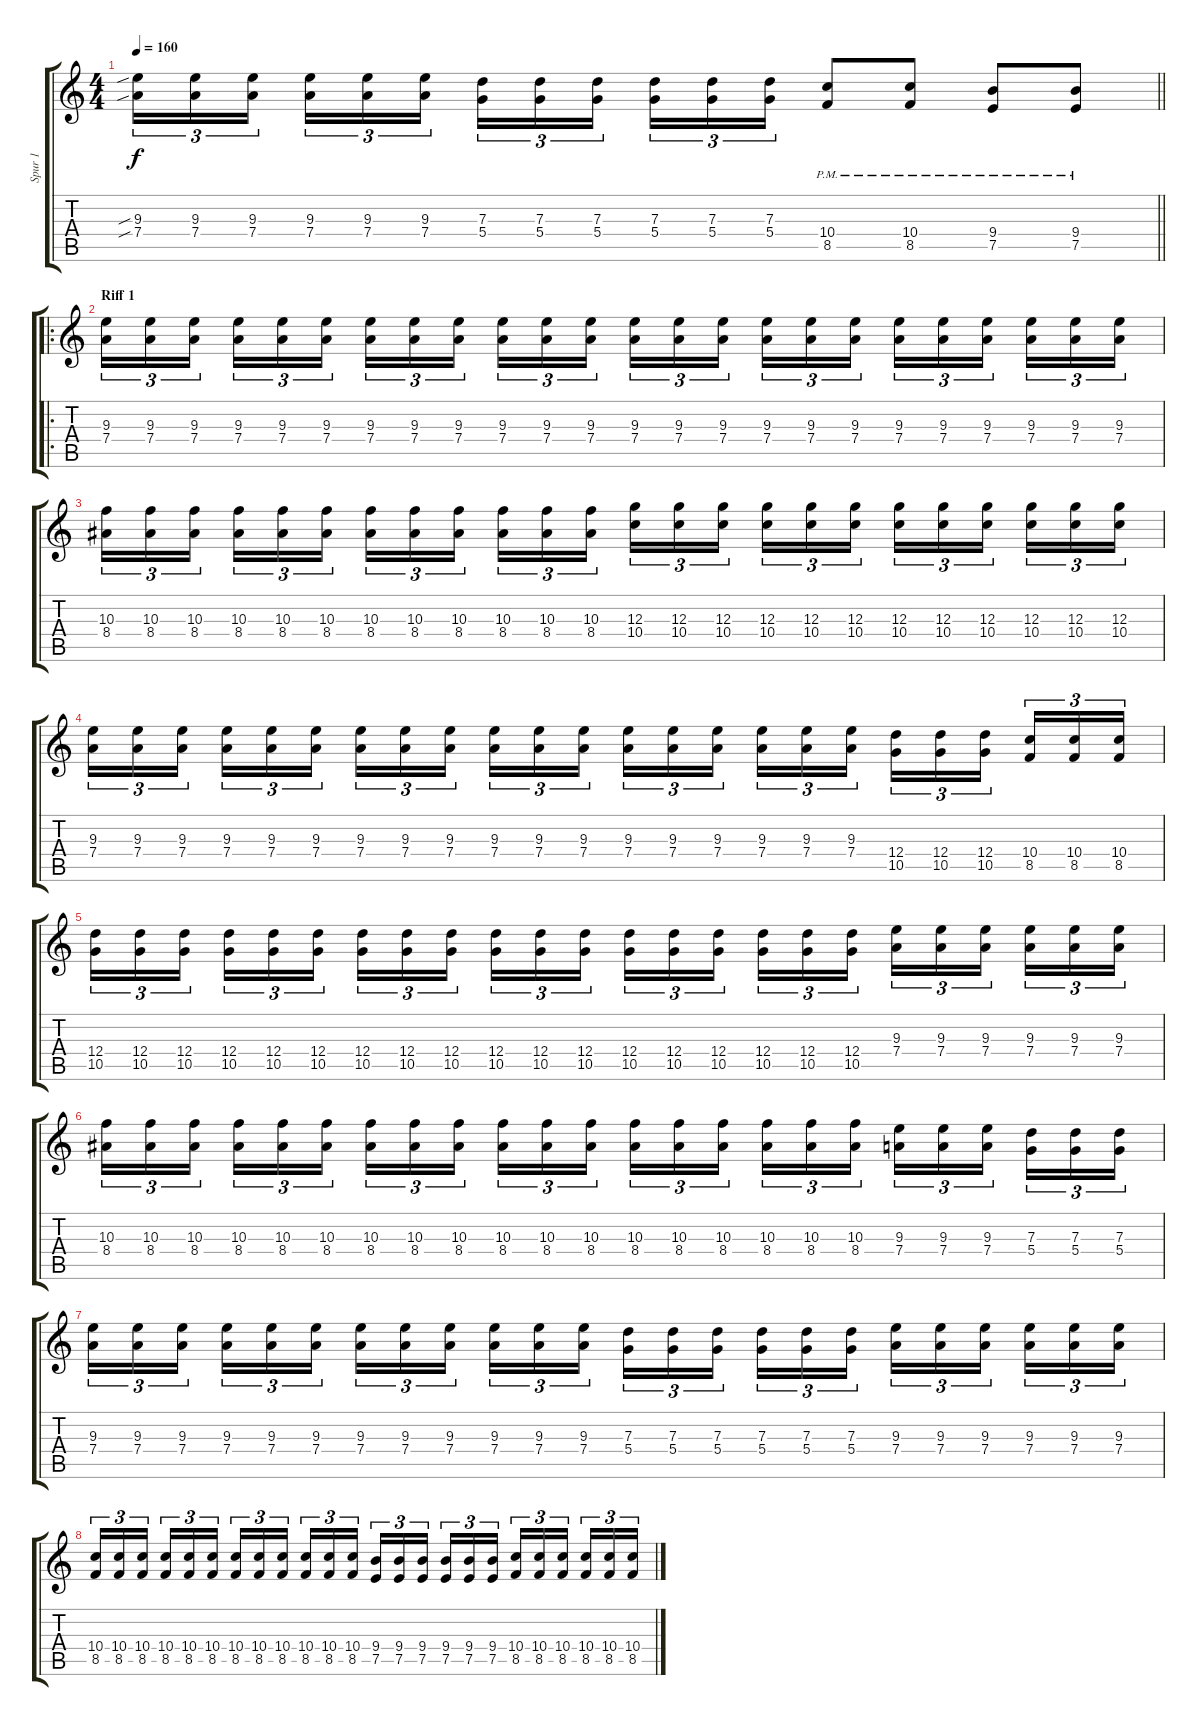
\track ("Spur 1" "Spur 1") {instrument distortionguitar}
\staff {score tabs}
\tuning (E4 B3 G3 D3 A2 E2) {hide}
\ts (4 4)
\tempo 160
\clef g2
\barLineRight lightlight
\ks c
(9.3{sib} 7.4{sib}).16{tu (3 2) dy f} (9.3 7.4).16{tu (3 2)} (9.3 7.4).16{tu (3 2) beam splitsecondary} (9.3 7.4).16{tu (3 2)} (9.3 7.4).16{tu (3 2)} (9.3 7.4).16{tu (3 2)} (7.3 5.4).16{tu (3 2)} (7.3 5.4).16{tu (3 2)} (7.3 5.4).16{tu (3 2) beam splitsecondary} (7.3 5.4).16{tu (3 2)} (7.3 5.4).16{tu (3 2)} (7.3 5.4).16{tu (3 2)} (10.4{pm} 8.5{pm}).8 (10.4{pm} 8.5{pm}).8 (9.4{pm} 7.5{pm}).8 (9.4{pm} 7.5{pm}).8 |
\ro
\section ("" "Riff 1")
(9.3 7.4).16{tu (3 2)} (9.3 7.4).16{tu (3 2)} (9.3 7.4).16{tu (3 2) beam splitsecondary} (9.3 7.4).16{tu (3 2)} (9.3 7.4).16{tu (3 2)} (9.3 7.4).16{tu (3 2)} (9.3 7.4).16{tu (3 2)} (9.3 7.4).16{tu (3 2)} (9.3 7.4).16{tu (3 2) beam splitsecondary} (9.3 7.4).16{tu (3 2)} (9.3 7.4).16{tu (3 2)} (9.3 7.4).16{tu (3 2)} (9.3 7.4).16{tu (3 2)} (9.3 7.4).16{tu (3 2)} (9.3 7.4).16{tu (3 2) beam splitsecondary} (9.3 7.4).16{tu (3 2)} (9.3 7.4).16{tu (3 2)} (9.3 7.4).16{tu (3 2)} (9.3 7.4).16{tu (3 2)} (9.3 7.4).16{tu (3 2)} (9.3 7.4).16{tu (3 2) beam splitsecondary} (9.3 7.4).16{tu (3 2)} (9.3 7.4).16{tu (3 2)} (9.3 7.4).16{tu (3 2)} |
(10.3 8.4).16{tu (3 2)} (10.3 8.4).16{tu (3 2)} (10.3 8.4).16{tu (3 2) beam splitsecondary} (10.3 8.4).16{tu (3 2)} (10.3 8.4).16{tu (3 2)} (10.3 8.4).16{tu (3 2)} (10.3 8.4).16{tu (3 2)} (10.3 8.4).16{tu (3 2)} (10.3 8.4).16{tu (3 2) beam splitsecondary} (10.3 8.4).16{tu (3 2)} (10.3 8.4).16{tu (3 2)} (10.3 8.4).16{tu (3 2)} (12.3 10.4).16{tu (3 2)} (12.3 10.4).16{tu (3 2)} (12.3 10.4).16{tu (3 2) beam splitsecondary} (12.3 10.4).16{tu (3 2)} (12.3 10.4).16{tu (3 2)} (12.3 10.4).16{tu (3 2)} (12.3 10.4).16{tu (3 2)} (12.3 10.4).16{tu (3 2)} (12.3 10.4).16{tu (3 2) beam splitsecondary} (12.3 10.4).16{tu (3 2)} (12.3 10.4).16{tu (3 2)} (12.3 10.4).16{tu (3 2)} |
(9.3 7.4).16{tu (3 2)} (9.3 7.4).16{tu (3 2)} (9.3 7.4).16{tu (3 2) beam splitsecondary} (9.3 7.4).16{tu (3 2)} (9.3 7.4).16{tu (3 2)} (9.3 7.4).16{tu (3 2)} (9.3 7.4).16{tu (3 2)} (9.3 7.4).16{tu (3 2)} (9.3 7.4).16{tu (3 2) beam splitsecondary} (9.3 7.4).16{tu (3 2)} (9.3 7.4).16{tu (3 2)} (9.3 7.4).16{tu (3 2)} (9.3 7.4).16{tu (3 2)} (9.3 7.4).16{tu (3 2)} (9.3 7.4).16{tu (3 2) beam splitsecondary} (9.3 7.4).16{tu (3 2)} (9.3 7.4).16{tu (3 2)} (9.3 7.4).16{tu (3 2)} (12.4 10.5).16{tu (3 2)} (12.4 10.5).16{tu (3 2)} (12.4 10.5).16{tu (3 2) beam splitsecondary} (10.4 8.5).16{tu (3 2)} (10.4 8.5).16{tu (3 2)} (10.4 8.5).16{tu (3 2)} |
(12.4 10.5).16{tu (3 2)} (12.4 10.5).16{tu (3 2)} (12.4 10.5).16{tu (3 2) beam splitsecondary} (12.4 10.5).16{tu (3 2)} (12.4 10.5).16{tu (3 2)} (12.4 10.5).16{tu (3 2)} (12.4 10.5).16{tu (3 2)} (12.4 10.5).16{tu (3 2)} (12.4 10.5).16{tu (3 2) beam splitsecondary} (12.4 10.5).16{tu (3 2)} (12.4 10.5).16{tu (3 2)} (12.4 10.5).16{tu (3 2)} (12.4 10.5).16{tu (3 2)} (12.4 10.5).16{tu (3 2)} (12.4 10.5).16{tu (3 2) beam splitsecondary} (12.4 10.5).16{tu (3 2)} (12.4 10.5).16{tu (3 2)} (12.4 10.5).16{tu (3 2)} (9.3 7.4).16{tu (3 2)} (9.3 7.4).16{tu (3 2)} (9.3 7.4).16{tu (3 2) beam splitsecondary} (9.3 7.4).16{tu (3 2)} (9.3 7.4).16{tu (3 2)} (9.3 7.4).16{tu (3 2)} |
(10.3 8.4).16{tu (3 2)} (10.3 8.4).16{tu (3 2)} (10.3 8.4).16{tu (3 2) beam splitsecondary} (10.3 8.4).16{tu (3 2)} (10.3 8.4).16{tu (3 2)} (10.3 8.4).16{tu (3 2)} (10.3 8.4).16{tu (3 2)} (10.3 8.4).16{tu (3 2)} (10.3 8.4).16{tu (3 2) beam splitsecondary} (10.3 8.4).16{tu (3 2)} (10.3 8.4).16{tu (3 2)} (10.3 8.4).16{tu (3 2)} (10.3 8.4).16{tu (3 2)} (10.3 8.4).16{tu (3 2)} (10.3 8.4).16{tu (3 2) beam splitsecondary} (10.3 8.4).16{tu (3 2)} (10.3 8.4).16{tu (3 2)} (10.3 8.4).16{tu (3 2)} (9.3 7.4).16{tu (3 2)} (9.3 7.4).16{tu (3 2)} (9.3 7.4).16{tu (3 2) beam splitsecondary} (7.3 5.4).16{tu (3 2)} (7.3 5.4).16{tu (3 2)} (7.3 5.4).16{tu (3 2)} |
(9.3 7.4).16{tu (3 2)} (9.3 7.4).16{tu (3 2)} (9.3 7.4).16{tu (3 2) beam splitsecondary} (9.3 7.4).16{tu (3 2)} (9.3 7.4).16{tu (3 2)} (9.3 7.4).16{tu (3 2)} (9.3 7.4).16{tu (3 2)} (9.3 7.4).16{tu (3 2)} (9.3 7.4).16{tu (3 2) beam splitsecondary} (9.3 7.4).16{tu (3 2)} (9.3 7.4).16{tu (3 2)} (9.3 7.4).16{tu (3 2)} (7.3 5.4).16{tu (3 2)} (7.3 5.4).16{tu (3 2)} (7.3 5.4).16{tu (3 2) beam splitsecondary} (7.3 5.4).16{tu (3 2)} (7.3 5.4).16{tu (3 2)} (7.3 5.4).16{tu (3 2)} (9.3 7.4).16{tu (3 2)} (9.3 7.4).16{tu (3 2)} (9.3 7.4).16{tu (3 2) beam splitsecondary} (9.3 7.4).16{tu (3 2)} (9.3 7.4).16{tu (3 2)} (9.3 7.4).16{tu (3 2)} |
(10.4 8.5).16{tu (3 2)} (10.4 8.5).16{tu (3 2)} (10.4 8.5).16{tu (3 2) beam splitsecondary} (10.4 8.5).16{tu (3 2)} (10.4 8.5).16{tu (3 2)} (10.4 8.5).16{tu (3 2)} (10.4 8.5).16{tu (3 2)} (10.4 8.5).16{tu (3 2)} (10.4 8.5).16{tu (3 2) beam splitsecondary} (10.4 8.5).16{tu (3 2)} (10.4 8.5).16{tu (3 2)} (10.4 8.5).16{tu (3 2)} (9.4 7.5).16{tu (3 2)} (9.4 7.5).16{tu (3 2)} (9.4 7.5).16{tu (3 2) beam splitsecondary} (9.4 7.5).16{tu (3 2)} (9.4 7.5).16{tu (3 2)} (9.4 7.5).16{tu (3 2)} (10.4 8.5).16{tu (3 2)} (10.4 8.5).16{tu (3 2)} (10.4 8.5).16{tu (3 2) beam splitsecondary} (10.4 8.5).16{tu (3 2)} (10.4 8.5).16{tu (3 2)} (10.4 8.5).16{tu (3 2)}
